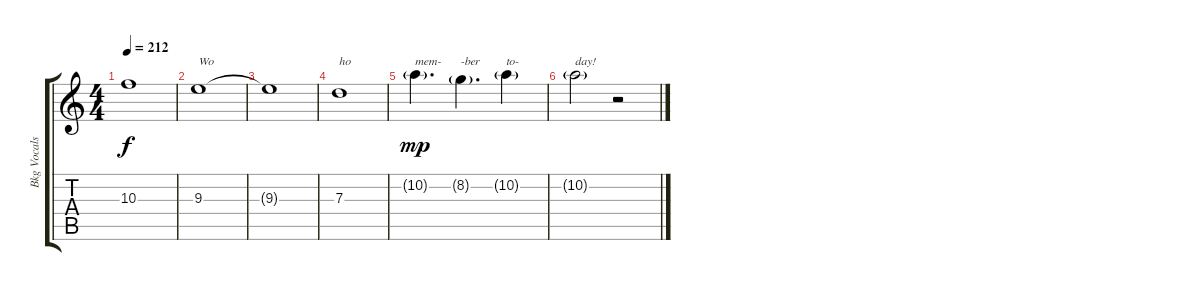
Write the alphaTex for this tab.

\track ("Bkg Vocals 3" "Bkg Vocals") {instrument distortionguitar}
\staff {score tabs}
\tuning (E4 B3 G3 D3 A2 E2) {hide}
\ts (4 4)
\tempo 212
\clef g2
\ks c
10.3{t}.1{dy f} |
9.3.1{txt "Wo"} |
9.3{t}.1 |
7.3.1{txt "ho"} |
10.2{g}.4{d txt "mem-" dy mp} 8.2{g}.4{d txt "-ber"} 10.2{g}.4{txt "to-"} |
10.2{g}.2{txt "day!"} r.2
